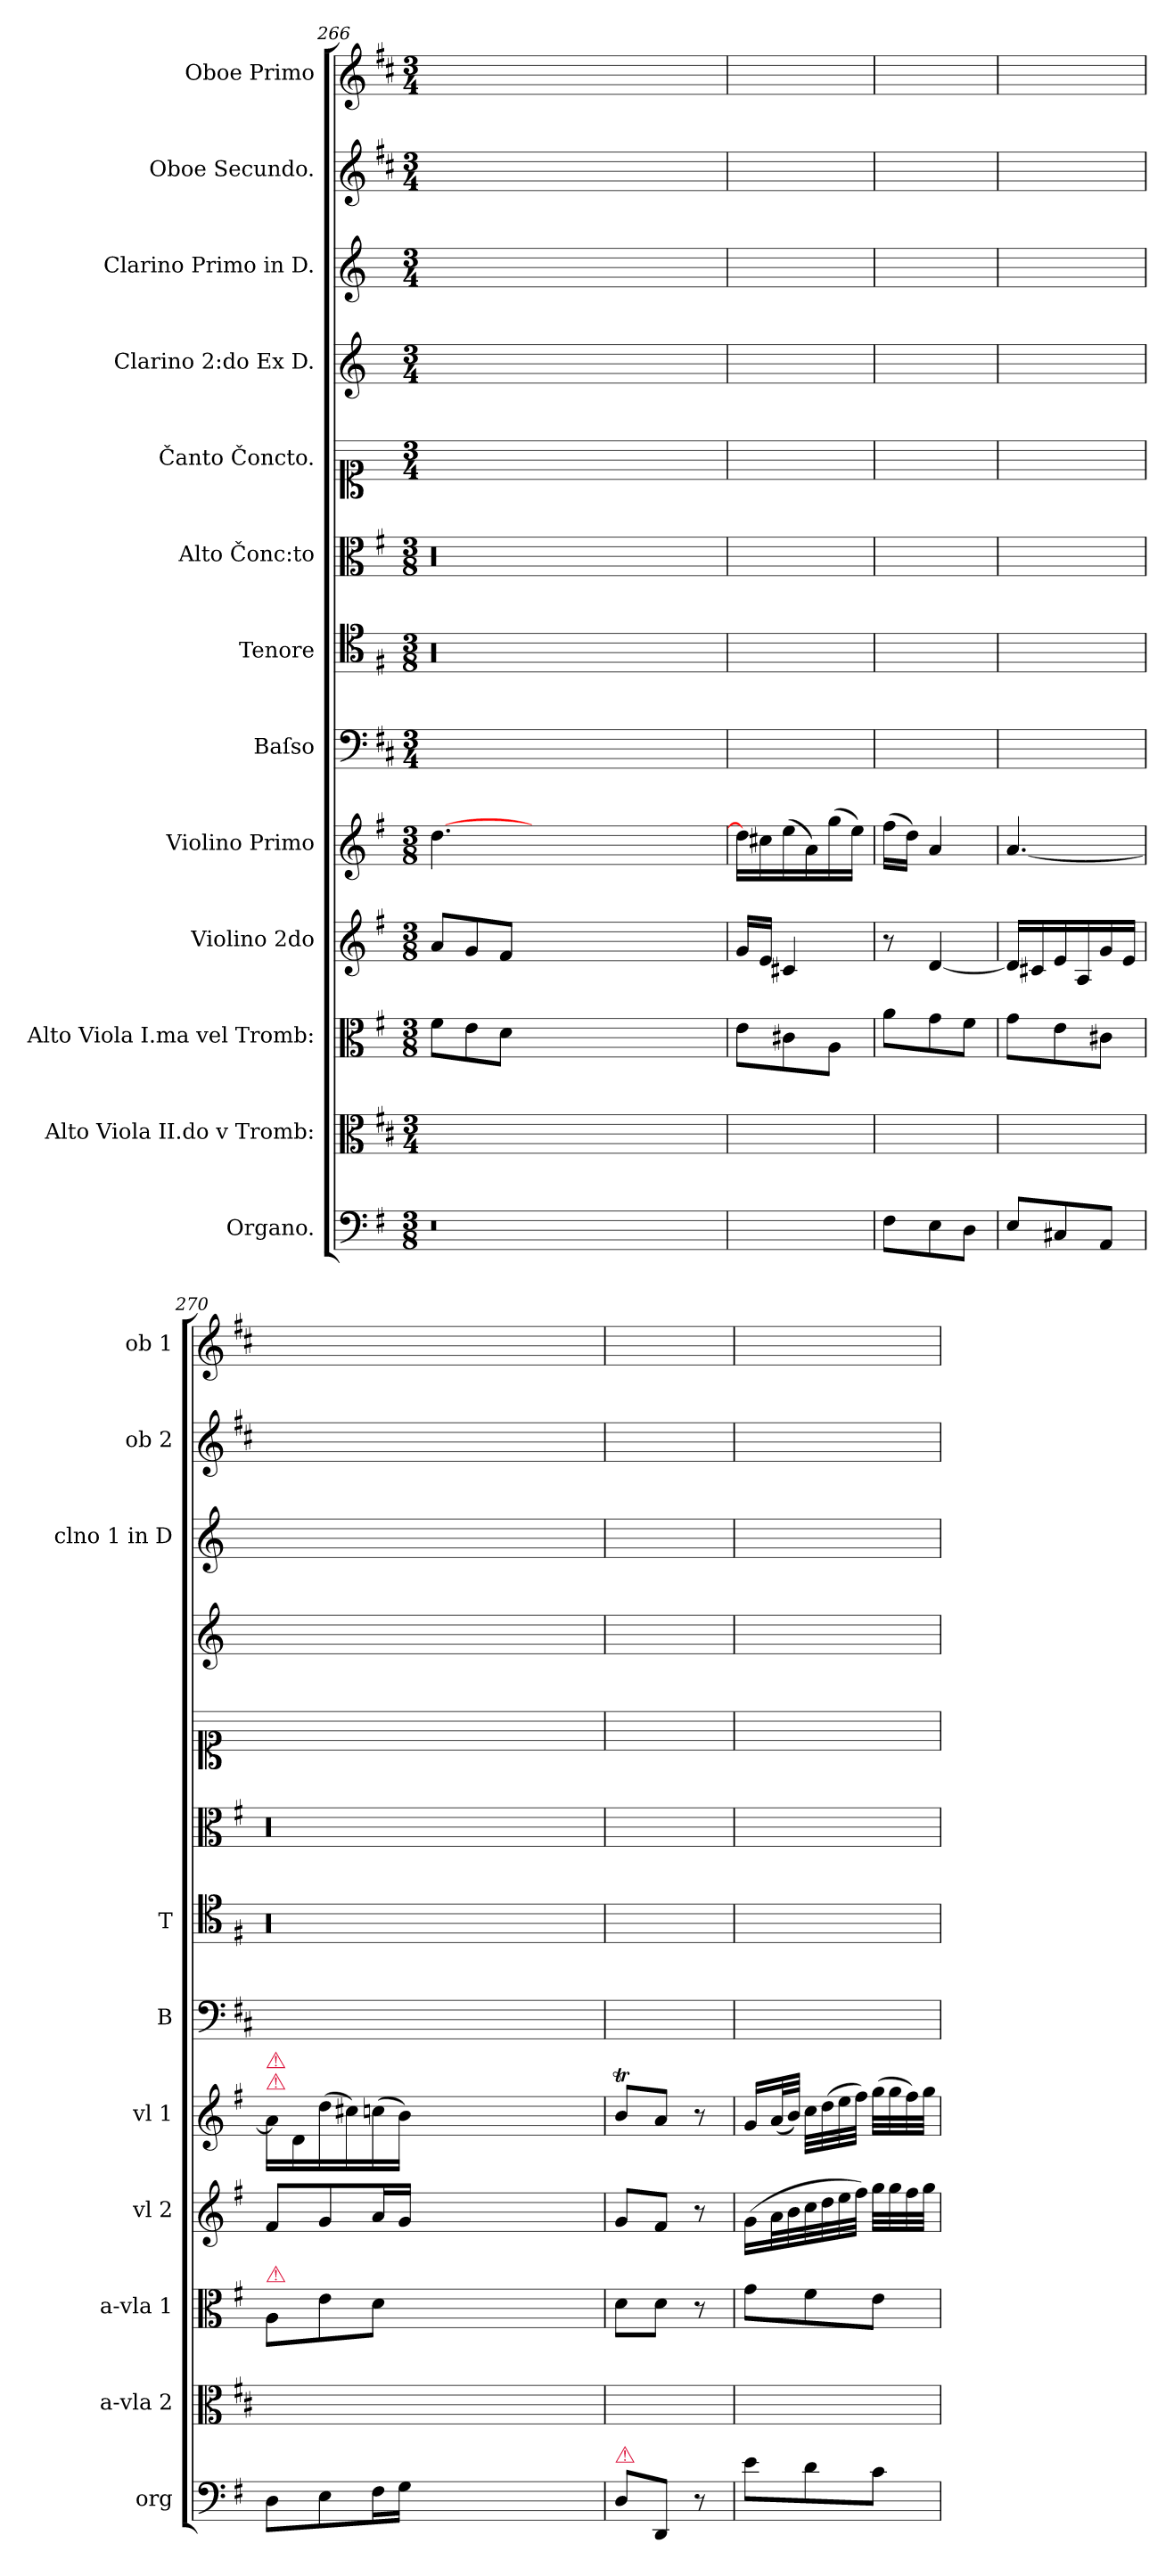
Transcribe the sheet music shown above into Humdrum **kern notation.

**kern	**kern	**kern	**dynam	**kern	**dynam	**kern	**dynam	**kern	**kern	**kern	**kern	**kern	**kern	**kern	**kern
*part13	*part12	*part11	*part11	*part10	*part10	*part9	*part9	*part8	*part7	*part6	*part5	*part4	*part3	*part2	*part1
*staff13	*staff12	*staff11	*staff11	*staff10	*staff10	*staff9	*staff9	*staff8	*staff7	*staff6	*staff5	*staff4	*staff3	*staff2	*staff1
*I"Organo.	*I"Alto Viola II.do v Tromb:	*I"Alto Viola I.ma vel Tromb:	*	*I"Violino 2do	*	*I"Violino Primo	*	*I"Baſso	*I"Tenore	*I"Alto Čonc:to	*I"Čanto Čoncto.	*I"Clarino 2:do Ex D.	*I"Clarino Primo in D.	*I"Oboe Secundo.	*I"Oboe Primo
*I'org	*I'a-vla 2	*I'a-vla 1	*	*I'vl 2	*	*I'vl 1	*	*I'B	*I'T	*	*	*	*I'clno 1 in D	*I'ob 2	*I'ob 1
*clefF4	*clefC3	*clefC3	*	*clefG2	*	*clefG2	*	*clefF4	*clefC4	*clefC3	*clefC1	*clefG2	*clefG2	*clefG2	*clefG2
*	*	*	*	*	*	*	*	*	*	*	*	*ITrd-1c-2	*ITrd-1c-2	*	*
*k[f#]	*k[f#c#]	*k[f#]	*	*k[f#]	*	*k[f#]	*	*k[f#c#]	*k[f#]	*k[f#]	*k[]	*k[f#c#]	*k[f#c#]	*k[f#c#]	*k[f#c#]
*M3/8	*M3/4	*M3/8	*	*M3/8	*	*M3/8	*	*M3/4	*M3/8	*M3/8	*M3/4	*M3/4	*M3/4	*M3/4	*M3/4
=266	=266	=266	=266	=266	=266	=266	=266	=266	=266	=266	=266	=266	=266	=266	=266
!LO:N:vis=0	!	!	!LO:DY:b	!	!	!	!LO:DY:b	!	!LO:N:vis=00	!LO:N:vis=00	!	!	!	!	!
2.r	4.ryy	8f#\L	p&colon;	8a/L	pia	[4.dd\	pio	4.ryy	1.r	1.r	4.ryy	4.ryy	4.ryy	4.ryy	4.ryy
.	.	8e\	.	8g/	.	.	.	.	.	.	.	.	.	.	.
.	.	8d\J	.	8f#/J	.	.	.	.	.	.	.	.	.	.	.
.	1ryy	1ryy	.	1ryy	.	1ryy	.	1ryy	.	.	1ryy	1ryy	1ryy	1ryy	1ryy
2.ryy	.	.	.	.	.	.	.	.	.	.	.	.	.	.	.
.	8ryy	8ryy	.	8ryy	.	8ryy	.	8ryy	.	.	8ryy	8ryy	8ryy	8ryy	8ryy
=267	=267	=267	=267	=267	=267	=267	=267	=267	=267	=267	=267	=267	=267	=267	=267
4.ryy	4.ryy	8e\L	.	16g/LL	.	16dd\LL]	.	4.ryy	4.ryy	4.ryy	4.ryy	4.ryy	4.ryy	4.ryy	4.ryy
.	.	.	.	16e/JJ	.	16cc#X\	.	.	.	.	.	.	.	.	.
.	.	8c#X\	.	4c#X/	.	(16ee\	.	.	.	.	.	.	.	.	.
.	.	.	.	.	.	16a\)	.	.	.	.	.	.	.	.	.
.	.	8A\J	.	.	.	(16gg\	.	.	.	.	.	.	.	.	.
.	.	.	.	.	.	16ee\JJ)	.	.	.	.	.	.	.	.	.
=268	=268	=268	=268	=268	=268	=268	=268	=268	=268	=268	=268	=268	=268	=268	=268
8F#\L	4.ryy	8a\L	.	8r	.	(16ff#\LL	.	4.ryy	4.ryy	4.ryy	4.ryy	4.ryy	4.ryy	4.ryy	4.ryy
.	.	.	.	.	.	16dd\JJ)	.	.	.	.	.	.	.	.	.
8E\	.	8g\	.	[4d/	.	4a/	.	.	.	.	.	.	.	.	.
8D\J	.	8f#\J	.	.	.	.	.	.	.	.	.	.	.	.	.
=269	=269	=269	=269	=269	=269	=269	=269	=269	=269	=269	=269	=269	=269	=269	=269
8E/L	4.ryy	8g\L	.	16d/LL]	.	[4.a/	.	4.ryy	4.ryy	4.ryy	4.ryy	4.ryy	4.ryy	4.ryy	4.ryy
.	.	.	.	16c#X/	.	.	.	.	.	.	.	.	.	.	.
8C#X/	.	8e\	.	16e/	.	.	.	.	.	.	.	.	.	.	.
.	.	.	.	16A/	.	.	.	.	.	.	.	.	.	.	.
8AA/J	.	8c#X\J	.	16g/	.	.	.	.	.	.	.	.	.	.	.
.	.	.	.	16e/JJ	.	.	.	.	.	.	.	.	.	.	.
=270	=270	=270	=270	=270	=270	=270	=270	=270	=270	=270	=270	=270	=270	=270	=270
!	!	!	!	!	!	!LO:TX:a:color=crimson:t=⚠	!	!	!	!	!	!	!	!	!
!	!	!	!	!	!	!LO:TX:a:color=crimson:t=⚠	!	!	!	!	!	!	!	!	!
!	!	!LO:TX:a:color=crimson:t=⚠	!	!	!	!	!	!	!	!	!	!	!	!	!
!	!	!	!LO:DY:b	!	!	!	!	!	!LO:N:vis=00	!LO:N:vis=00	!	!	!	!	!
8D\L	4.ryy	8A/L	f&colon;	8f#/L	for	16a/LL]	.	4.ryy	1.r	1.r	4.ryy	4.ryy	4.ryy	4.ryy	4.ryy
.	.	.	.	.	.	16d/	.	.	.	.	.	.	.	.	.
!	!	!	!	!	!	!	!LO:DY:b	!	!	!	!	!	!	!	!
8E\	.	8e\	.	8g/	.	(16dd\	for.	.	.	.	.	.	.	.	.
.	.	.	.	.	.	16cc#X\)	.	.	.	.	.	.	.	.	.
16F#\L	.	8d\J	.	16a/L	.	(16ccn\	.	.	.	.	.	.	.	.	.
16G\JJ	.	.	.	16g/JJ	.	16b\JJ)	.	.	.	.	.	.	.	.	.
1ryy	1ryy	1ryy	.	1ryy	.	1ryy	.	1ryy	.	.	1ryy	1ryy	1ryy	1ryy	1ryy
8ryy	8ryy	8ryy	.	8ryy	.	8ryy	.	8ryy	.	.	8ryy	8ryy	8ryy	8ryy	8ryy
=271	=271	=271	=271	=271	=271	=271	=271	=271	=271	=271	=271	=271	=271	=271	=271
!LO:TX:a:color=crimson:t=⚠	!	!	!	!	!	!	!	!	!	!	!	!	!	!	!
8D\L	4.ryy	8d\L	.	8g/L	.	8bt/L	.	4.ryy	4.ryy	4.ryy	4.ryy	4.ryy	4.ryy	4.ryy	4.ryy
8DD/J	.	8d\J	.	8f#/J	.	8a/J	.	.	.	.	.	.	.	.	.
8r	.	8r	.	8r	.	8r	.	.	.	.	.	.	.	.	.
=272	=272	=272	=272	=272	=272	=272	=272	=272	=272	=272	=272	=272	=272	=272	=272
8e\L	4.ryy	8g\L	.	(16g\LL	.	16g/LL	.	4.ryy	4.ryy	4.ryy	4.ryy	4.ryy	4.ryy	4.ryy	4.ryy
.	.	.	.	32a\L	.	(32a/L	.	.	.	.	.	.	.	.	.
.	.	.	.	32b\	.	32b/JJJ)	.	.	.	.	.	.	.	.	.
8d\	.	8f#\	.	32cc\	.	32cc\LLL	.	.	.	.	.	.	.	.	.
.	.	.	.	32dd\	.	(32dd\	.	.	.	.	.	.	.	.	.
.	.	.	.	32ee\	.	32ee\	.	.	.	.	.	.	.	.	.
.	.	.	.	32ff#\JJJ)	.	32ff#\JJJ)	.	.	.	.	.	.	.	.	.
8c\J	.	8e\J	.	32gg\LLL	.	(32gg\LLL	.	.	.	.	.	.	.	.	.
.	.	.	.	32gg\	.	32gg\	.	.	.	.	.	.	.	.	.
.	.	.	.	32ff#\	.	32ff#\)	.	.	.	.	.	.	.	.	.
.	.	.	.	32gg\JJJ	.	32gg\JJJ	.	.	.	.	.	.	.	.	.
=	=	=	=	=	=	=	=	=	=	=	=	=	=	=	=
*-	*-	*-	*-	*-	*-	*-	*-	*-	*-	*-	*-	*-	*-	*-	*-
